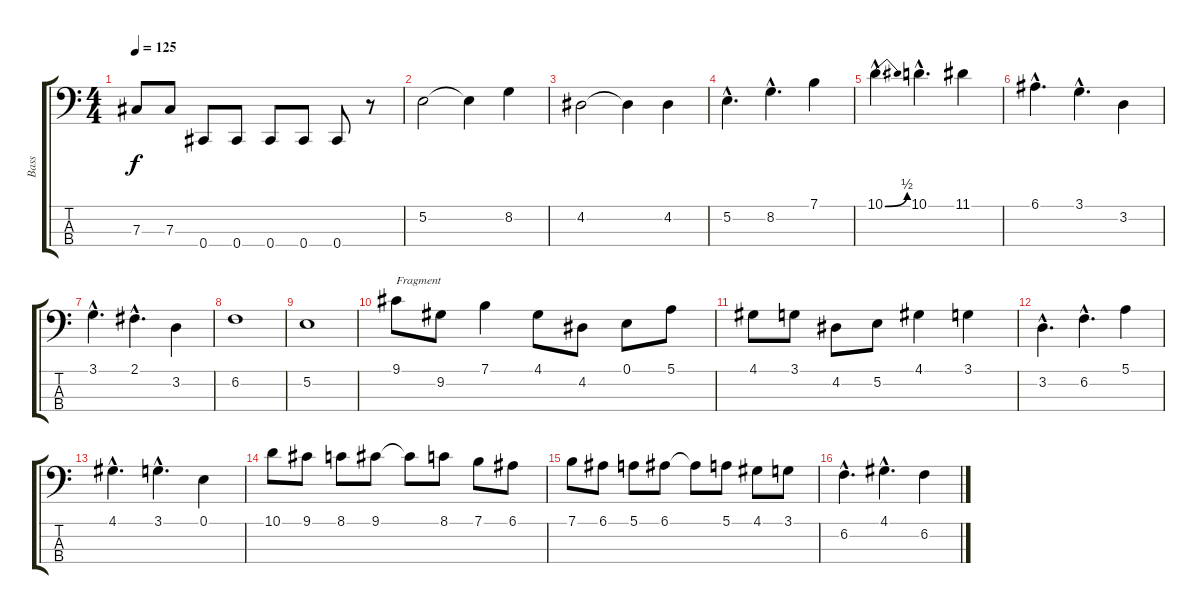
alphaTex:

\track ("Bass" "Bass") {instrument electricbassfinger}
\staff {score tabs}
\tuning (E2 B1 Gb1 Db1) {hide}
\ts (4 4)
\tempo 125
\clef f4
\ks c
7.3.8{dy f} 7.3.8 0.4.8 0.4.8 0.4.8 0.4.8 0.4.8 r.8 |
5.2.2 5.2{t}.4 8.2.4 |
4.2.2 4.2{t}.4 4.2.4 |
5.2{hac}.4{d} 8.2{hac}.4{d} 7.1.4 |
10.1{be (bend 0 0 60 2) hac}.4{d} 10.1{hac}.4{d} 11.1.4 |
6.1{hac}.4{d} 3.1{hac}.4{d} 3.2.4 |
3.1{hac}.4{d} 2.1{hac}.4{d} 3.2.4 |
6.2.1 |
5.2.1 |
9.1.8{txt "Fragment"} 9.2.8 7.1.4 4.1.8 4.2.8 0.1.8 5.1.8 |
4.1.8 3.1.8 4.2.8 5.2.8 4.1.4 3.1.4 |
3.2{hac}.4{d} 6.2{hac}.4{d} 5.1.4 |
4.1{hac}.4{d} 3.1{hac}.4{d} 0.1.4 |
10.1.8 9.1.8 8.1.8 9.1.8 9.1{t}.8 8.1.8 7.1.8 6.1.8 |
7.1.8 6.1.8 5.1.8 6.1.8 6.1{t}.8 5.1.8 4.1.8 3.1.8 |
6.2{hac}.4{d} 4.1{hac}.4{d} 6.2.4
